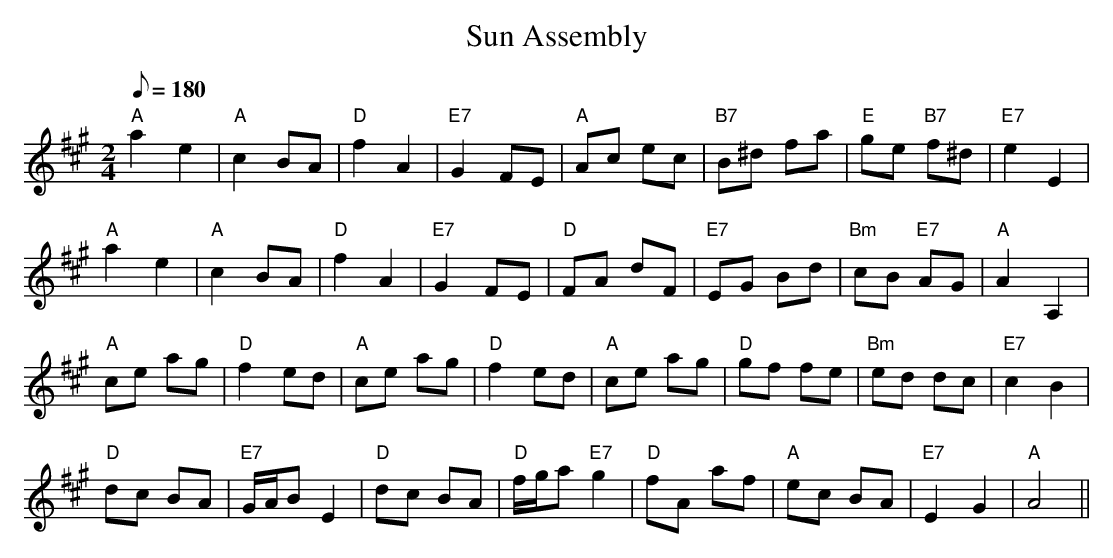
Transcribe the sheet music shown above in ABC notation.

X:1
T:Sun Assembly
M:2/4
L:1/8
Q:180
K:A
"A"a2e2|"A"c2BA|"D"f2A2|"E7"G2FE|
"A"Ac ec|"B7"B^d fa|"E"ge "B7"f^d|"E7"e2E2|!
"A"a2e2|"A"c2BA|"D"f2A2|"E7"G2FE|
"D"FA dF|"E7"EG Bd|"Bm"cB "E7"AG|"A"A2A,2|!
"A"ce ag|"D"f2ed|"A"ce ag|"D"f2ed|
"A"ce ag|"D"gf fe|"Bm"ed dc|"E7"c2B2|!
"D"dc BA|"E7"G/A/BE2|"D"dc BA|"D"f/g/a"E7"g2|
"D"fA af|"A"ec BA|"E7"E2G2|"A"A4||
